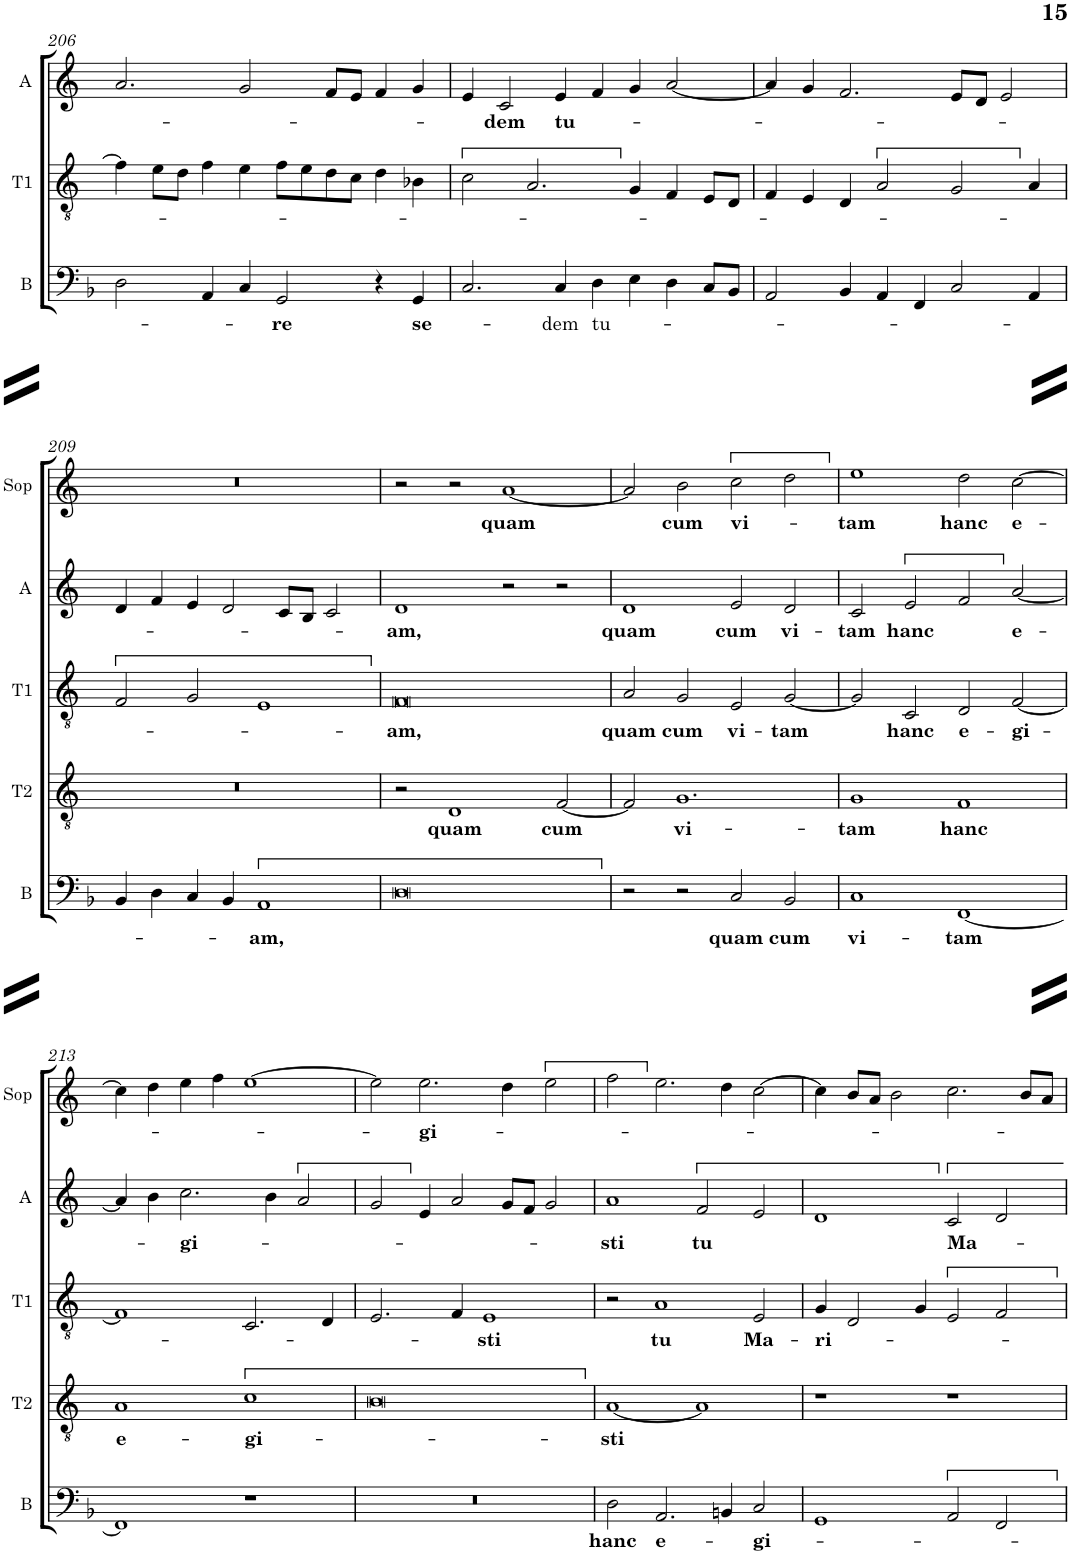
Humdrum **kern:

**kern	**text	**kern	**text	**kern	**text	**kern	**text	**kern	**text
*part5	*part5	*part4	*part4	*part3	*part3	*part2	*part2	*part1	*part1
*staff5	*staff5	*staff4	*staff4	*staff3	*staff3	*staff2	*staff2	*staff1	*staff1
*I"Bass	*	*I"Tenor (T2)	*	*I"Contratenor (T1)	*	*I"Alt	*	*I"Soprano	*
*I'B	*	*I'T2	*	*I'T1	*	*I'A	*	*I'Sop	*
!!LO:PB:g=z
*clefF4	*	*clefGv2	*	*clefGv2	*	*clefG2	*	*clefG2	*
*k[b-]	*	*k[]	*	*k[]	*	*k[]	*	*k[]	*
*M4/2	*	*M4/2	*	*M4/2	*	*M4/2	*	*M4/2	*
=206	=206	=206	=206	=206	=206	=206	=206	=206	=206
2D\	.	0r	.	4f\]	.	2.a/	.	0r	.
.	.	.	.	8e\L	.	.	.	.	.
.	.	.	.	8d\J	.	.	.	.	.
4AA/	.	.	.	4f\	.	.	.	.	.
4C/	.	.	.	4e\	.	2g/	.	.	.
!	!LO:LY:b	!	!	!	!	!	!	!	!
2GG/	-re	.	.	8f\L	.	.	.	.	.
.	.	.	.	8e\	.	.	.	.	.
.	.	.	.	8d\	.	8f/L	.	.	.
.	.	.	.	8c\J	.	8e/J	.	.	.
4r	.	.	.	4d\	.	4f/	.	.	.
!	!LO:LY:b	!	!	!	!	!	!	!	!
4GG/	se-	.	.	4B-X\	.	4g/	.	.	.
=207	=207	=207	=207	=207	=207	=207	=207	=207	=207
2.C/	.	0r	.	2c\	.	4e/	.	0r	.
!	!	!	!	!	!	!	!LO:LY:b	!	!
.	.	.	.	.	.	2c/	dem	.	.
.	.	.	.	2.A/	.	.	.	.	.
!	!LO:LY:b	!	!	!	!	!	!LO:LY:b	!	!
4C/	-dem	.	.	.	.	4e/	tu-	.	.
!	!LO:LY:b	!	!	!	!	!	!	!	!
4D\	tu-	.	.	.	.	4f/	.	.	.
4E\	.	.	.	4G/	.	4g/	.	.	.
4D\	.	.	.	4F/	.	[2a/	.	.	.
8C/L	.	.	.	8E/L	.	.	.	.	.
8BB-/J	.	.	.	8D/J	.	.	.	.	.
=208	=208	=208	=208	=208	=208	=208	=208	=208	=208
2AA/	.	0r	.	4F/	.	4a/]	.	0r	.
.	.	.	.	4E/	.	4g/	.	.	.
4BB-/	.	.	.	4D/	.	2.f/	.	.	.
4AA/	.	.	.	2A/	.	.	.	.	.
4FF/	.	.	.	.	.	.	.	.	.
2C/	.	.	.	2G/	.	8e/L	.	.	.
.	.	.	.	.	.	8d/J	.	.	.
.	.	.	.	.	.	2e/	.	.	.
4AA/	.	.	.	4A/	.	.	.	.	.
!!LO:LB:g=z
=209	=209	=209	=209	=209	=209	=209	=209	=209	=209
4BB-/	.	0r	.	2F/	.	4d/	.	0r	.
4D\	.	.	.	.	.	4f/	.	.	.
4C/	.	.	.	2G/	.	4e/	.	.	.
4BB-/	.	.	.	.	.	2d/	.	.	.
!	!LO:LY:b	!	!	!	!	!	!	!	!
1AA	am,	.	.	1E	.	.	.	.	.
.	.	.	.	.	.	8c/L	.	.	.
.	.	.	.	.	.	8B/J	.	.	.
.	.	.	.	.	.	2c/	.	.	.
=210	=210	=210	=210	=210	=210	=210	=210	=210	=210
!	!	!	!	!	!LO:LY:b	!	!LO:LY:b	!	!
0D	.	2r	.	0F	am,	1d	am,	2r	.
!	!	!	!LO:LY:b	!	!	!	!	!	!
.	.	1D	quam	.	.	.	.	2r	.
!	!	!	!	!	!	!	!	!	!LO:LY:b
.	.	.	.	.	.	2r	.	[1a	quam
!	!	!	!LO:LY:b	!	!	!	!	!	!
.	.	[2F/	cum	.	.	2r	.	.	.
=211	=211	=211	=211	=211	=211	=211	=211	=211	=211
!	!	!	!	!	!LO:LY:b	!	!LO:LY:b	!	!
2r	.	2F/]	.	2A/	quam	1d	quam	2a/]	.
!	!	!	!LO:LY:b	!	!LO:LY:b	!	!	!	!LO:LY:b
2r	.	1.G	vi-	2G/	cum	.	.	2b\	cum
!	!LO:LY:b	!	!	!	!LO:LY:b	!	!LO:LY:b	!	!LO:LY:b
2C/	quam	.	.	2E/	vi-	2e/	cum	2cc\	vi-
!	!LO:LY:b	!	!	!	!LO:LY:b	!	!LO:LY:b	!	!
2BB-/	cum	.	.	[2G/	-tam	2d/	vi-	2dd\	.
=212	=212	=212	=212	=212	=212	=212	=212	=212	=212
!	!LO:LY:b	!	!LO:LY:b	!	!	!	!LO:LY:b	!	!LO:LY:b
1C	vi-	1G	-tam	2G/]	.	2c/	-tam	1ee	-tam
!	!	!	!	!	!LO:LY:b	!	!LO:LY:b	!	!
.	.	.	.	2C/	hanc	2e/	hanc	.	.
!	!LO:LY:b	!	!LO:LY:b	!	!LO:LY:b	!	!	!	!LO:LY:b
[1FF	-tam	1F	hanc	2D/	e-	2f/	.	2dd\	hanc
!	!	!	!	!	!LO:LY:b	!	!LO:LY:b	!	!LO:LY:b
.	.	.	.	[2F/	-gi-	[2a/	e-	[2cc\	e-
!!LO:LB:g=z
=213	=213	=213	=213	=213	=213	=213	=213	=213	=213
!	!	!	!LO:LY:b	!	!	!	!	!	!
1FF]	.	1A	e-	1F]	.	4a/]	.	4cc\]	.
.	.	.	.	.	.	4b\	.	4dd\	.
!	!	!	!	!	!	!	!LO:LY:b	!	!
.	.	.	.	.	.	2.cc\	-gi-	4ee\	.
.	.	.	.	.	.	.	.	4ff\	.
!	!	!	!LO:LY:b	!	!	!	!	!	!
1r	.	1c	-gi-	2.C/	.	.	.	[1ee	.
.	.	.	.	.	.	4b\	.	.	.
.	.	.	.	.	.	2a/	.	.	.
.	.	.	.	4D/	.	.	.	.	.
=214	=214	=214	=214	=214	=214	=214	=214	=214	=214
0r	.	0B	.	2.E/	.	2g/	.	2ee\]	.
!	!	!	!	!	!	!	!	!	!LO:LY:b
.	.	.	.	.	.	4e/	.	2.ee\	gi-
.	.	.	.	4F/	.	2a/	.	.	.
!	!	!	!	!	!LO:LY:b	!	!	!	!
.	.	.	.	1E	-sti	.	.	.	.
.	.	.	.	.	.	8g/L	.	4dd\	.
.	.	.	.	.	.	8f/J	.	.	.
.	.	.	.	.	.	2g/	.	2ee\	.
=215	=215	=215	=215	=215	=215	=215	=215	=215	=215
!	!LO:LY:b	!	!LO:LY:b	!	!	!	!LO:LY:b	!	!
2D\	hanc	[1A	-sti	2r	.	1a	sti	2ff\	.
!	!LO:LY:b	!	!	!	!LO:LY:b	!	!	!	!
2.AA/	e-	.	.	1A	tu	.	.	2.ee\	.
!	!	!	!	!	!	!	!LO:LY:b	!	!
.	.	1A]	.	.	.	2f/	tu	.	.
4BBn/	.	.	.	.	.	.	.	4dd\	.
!	!LO:LY:b	!	!	!	!LO:LY:b	!	!	!	!
2C/	-gi-	.	.	2E/	Ma-	2e/	.	[2cc\	.
=216	=216	=216	=216	=216	=216	=216	=216	=216	=216
!	!	!	!	!	!LO:LY:b	!	!	!	!
1GG	.	1r	.	4G/	-ri-	1d	.	4cc\]	.
.	.	.	.	2D/	.	.	.	8b/L	.
.	.	.	.	.	.	.	.	8a/J	.
.	.	.	.	.	.	.	.	2b\	.
.	.	.	.	4G/	.	.	.	.	.
!	!	!	!	!	!	!	!LO:LY:b	!	!
2AA/	.	1r	.	2E/	.	2c/	Ma-	2.cc\	.
2FF/	.	.	.	2F/	.	2d/	.	.	.
.	.	.	.	.	.	.	.	8b/L	.
.	.	.	.	.	.	.	.	8a/J	.
=	=	=	=	=	=	=	=	=	=
*-	*-	*-	*-	*-	*-	*-	*-	*-	*-
